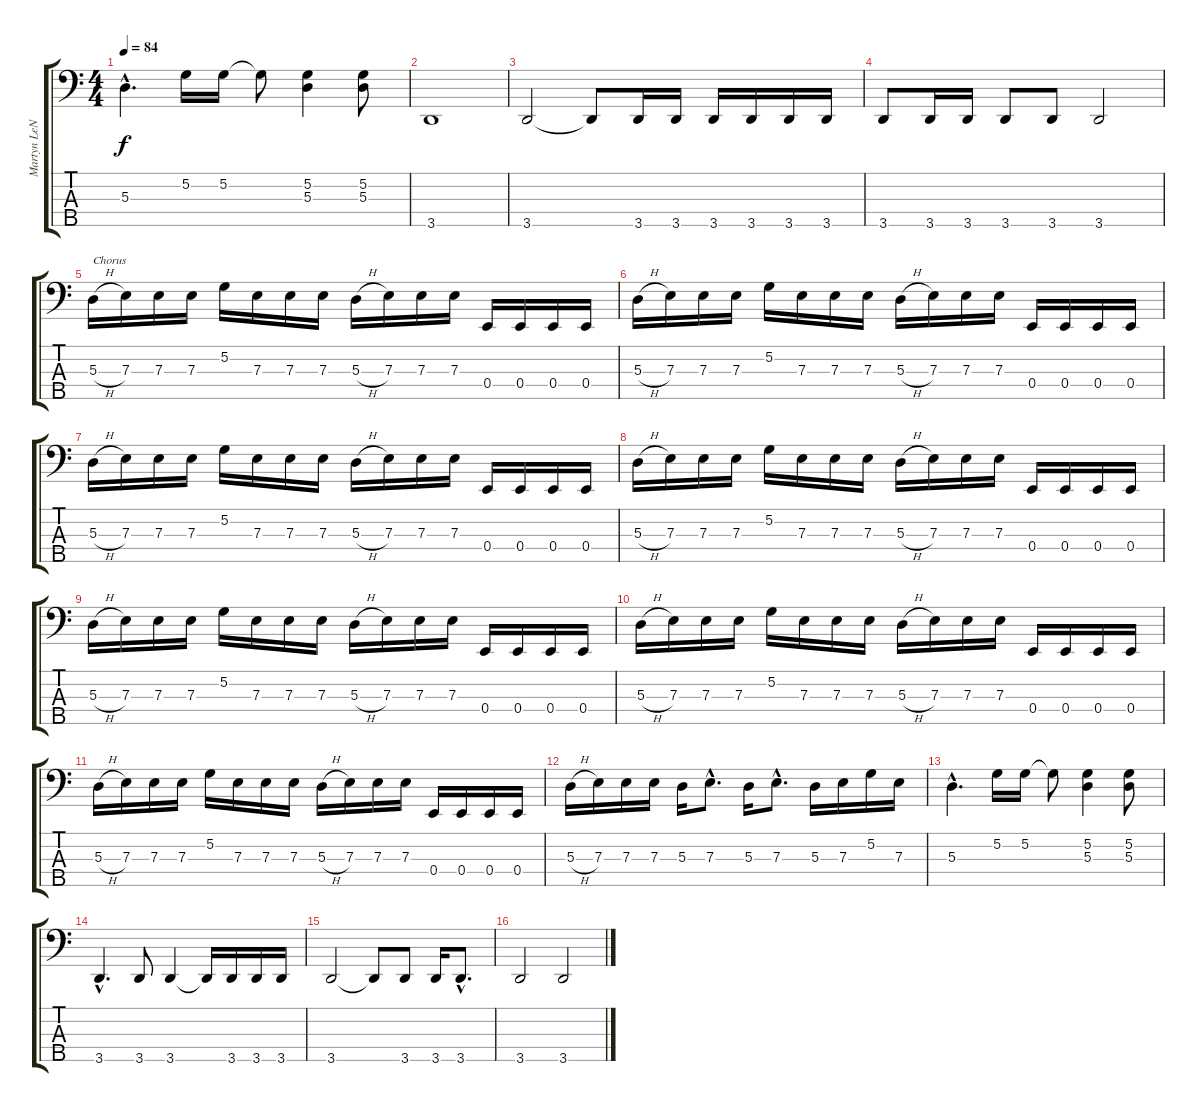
\track ("Martyn LeNoble" "Martyn LeN") {instrument electricbassfinger}
\staff {score tabs}
\tuning (G2 D2 A1 E1 B0) {hide}
\ts (4 4)
\tempo 84
\clef f4
\ks c
5.3{hac}.4{d dy f} 5.2.16 5.2.16 5.2{t}.8 (5.2 5.3).4 (5.2 5.3).8 |
3.5.1 |
3.5.2 3.5{t}.8 3.5.16 3.5.16 3.5.16 3.5.16 3.5.16 3.5.16 |
3.5.8 3.5.16 3.5.16 3.5.8 3.5.8 3.5.2 |
5.3{h}.16{txt "Chorus"} 7.3.16 7.3.16 7.3.16 5.2.16 7.3.16 7.3.16 7.3.16 5.3{h}.16 7.3.16 7.3.16 7.3.16 0.4.16 0.4.16 0.4.16 0.4.16 |
5.3{h}.16 7.3.16 7.3.16 7.3.16 5.2.16 7.3.16 7.3.16 7.3.16 5.3{h}.16 7.3.16 7.3.16 7.3.16 0.4.16 0.4.16 0.4.16 0.4.16 |
5.3{h}.16 7.3.16 7.3.16 7.3.16 5.2.16 7.3.16 7.3.16 7.3.16 5.3{h}.16 7.3.16 7.3.16 7.3.16 0.4.16 0.4.16 0.4.16 0.4.16 |
5.3{h}.16 7.3.16 7.3.16 7.3.16 5.2.16 7.3.16 7.3.16 7.3.16 5.3{h}.16 7.3.16 7.3.16 7.3.16 0.4.16 0.4.16 0.4.16 0.4.16 |
5.3{h}.16 7.3.16 7.3.16 7.3.16 5.2.16 7.3.16 7.3.16 7.3.16 5.3{h}.16 7.3.16 7.3.16 7.3.16 0.4.16 0.4.16 0.4.16 0.4.16 |
5.3{h}.16 7.3.16 7.3.16 7.3.16 5.2.16 7.3.16 7.3.16 7.3.16 5.3{h}.16 7.3.16 7.3.16 7.3.16 0.4.16 0.4.16 0.4.16 0.4.16 |
5.3{h}.16 7.3.16 7.3.16 7.3.16 5.2.16 7.3.16 7.3.16 7.3.16 5.3{h}.16 7.3.16 7.3.16 7.3.16 0.4.16 0.4.16 0.4.16 0.4.16 |
5.3{h}.16 7.3.16 7.3.16 7.3.16 5.3.16 7.3{hac}.8{d} 5.3.16 7.3{hac}.8{d} 5.3.16 7.3.16 5.2.16 7.3.16 |
5.3{hac}.4{d} 5.2.16 5.2.16 5.2{t}.8 (5.2 5.3).4 (5.2 5.3).8 |
3.5{hac}.4{d} 3.5.8 3.5.4 3.5{t}.16 3.5.16 3.5.16 3.5.16 |
3.5.2 3.5{t}.8 3.5.8 3.5.16 3.5{hac}.8{d} |
3.5.2 3.5.2
